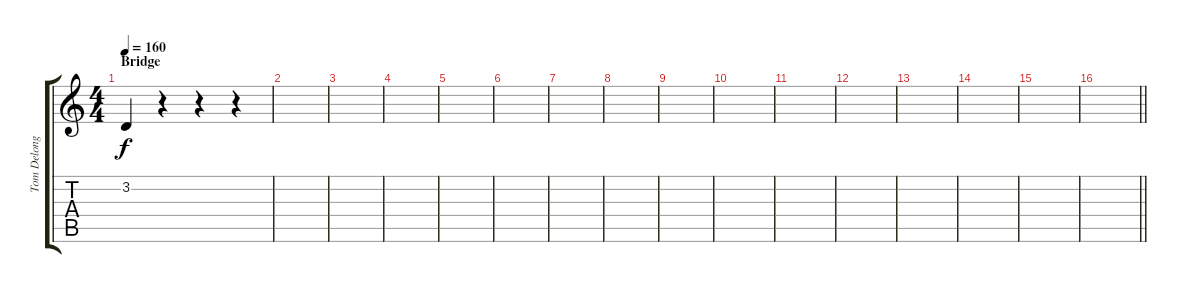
\track ("Tom Delonge - Vocals" "Tom Delong") {instrument altosax}
\staff {score tabs}
\tuning (E4 B3 G3 D3 A2 E2) {hide}
\ts (4 4)
\section ("" "Bridge")
\tempo 160
\clef g2
\ks c
3.2{t}.4{dy f} r.4 r.4 r.4 |
|
|
|
|
|
|
|
|
|
|
|
|
|
|
\barLineRight lightlight
